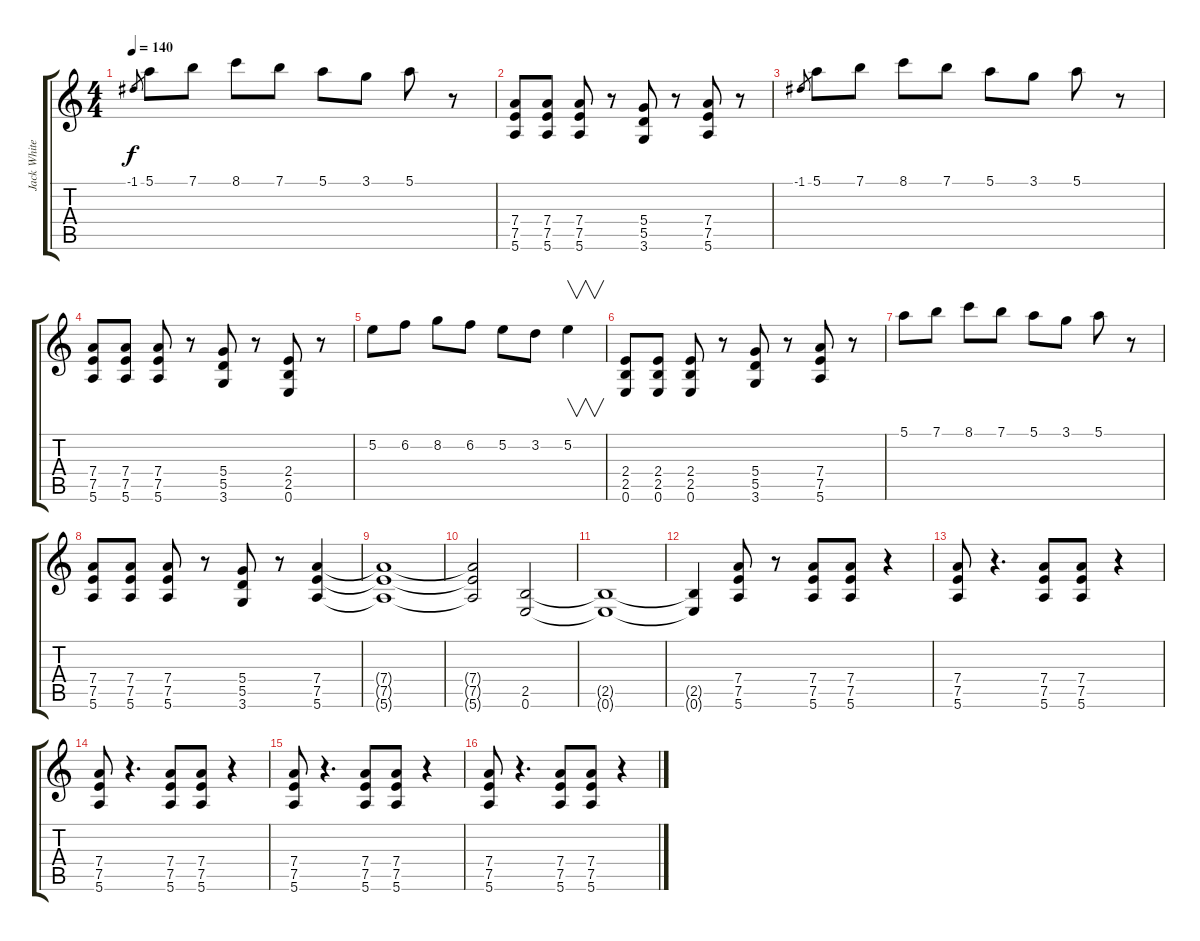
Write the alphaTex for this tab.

\track ("Jack White" "Jack White") {instrument distortionguitar}
\staff {score tabs}
\tuning (E4 B3 G3 D3 A2 E2) {hide}
\ts (4 4)
\tempo 140
\clef g2
\ks c
-1.1.8{gr dy f instrument distortionguitar} 5.1.8 7.1.8 8.1.8 7.1.8 5.1.8 3.1.8 5.1.8 r.8 |
(7.4 7.5 5.6).8 (7.4 7.5 5.6).8 (7.4 7.5 5.6).8 r.8 (5.4 5.5 3.6).8 r.8 (7.4 7.5 5.6).8 r.8 |
-1.1.8{gr} 5.1.8 7.1.8 8.1.8 7.1.8 5.1.8 3.1.8 5.1.8 r.8 |
(7.4 7.5 5.6).8 (7.4 7.5 5.6).8 (7.4 7.5 5.6).8 r.8 (5.4 5.5 3.6).8 r.8 (2.4 2.5 0.6).8 r.8 |
5.2.8 6.2.8 8.2.8 6.2.8 5.2.8 3.2.8 5.2.4{v} |
(2.4 2.5 0.6).8 (2.4 2.5 0.6).8 (2.4 2.5 0.6).8 r.8 (5.4 5.5 3.6).8 r.8 (7.4 7.5 5.6).8 r.8 |
5.1.8 7.1.8 8.1.8 7.1.8 5.1.8 3.1.8 5.1.8 r.8 |
(7.4 7.5 5.6).8 (7.4 7.5 5.6).8 (7.4 7.5 5.6).8 r.8 (5.4 5.5 3.6).8 r.8 (7.4 7.5 5.6).4 |
(7.4{t} 7.5{t} 5.6{t}).1 |
(7.4{t} 7.5{t} 5.6{t}).2 (2.5 0.6).2 |
(2.5{t} 0.6{t}).1 |
(2.5{t} 0.6{t}).4 (7.4 7.5 5.6).8 r.8 (7.4 7.5 5.6).8 (7.4 7.5 5.6).8 r.4 |
(7.4 7.5 5.6).8 r.4{d} (7.4 7.5 5.6).8 (7.4 7.5 5.6).8 r.4 |
(7.4 7.5 5.6).8 r.4{d} (7.4 7.5 5.6).8 (7.4 7.5 5.6).8 r.4 |
(7.4 7.5 5.6).8 r.4{d} (7.4 7.5 5.6).8 (7.4 7.5 5.6).8 r.4 |
(7.4 7.5 5.6).8 r.4{d} (7.4 7.5 5.6).8 (7.4 7.5 5.6).8 r.4
